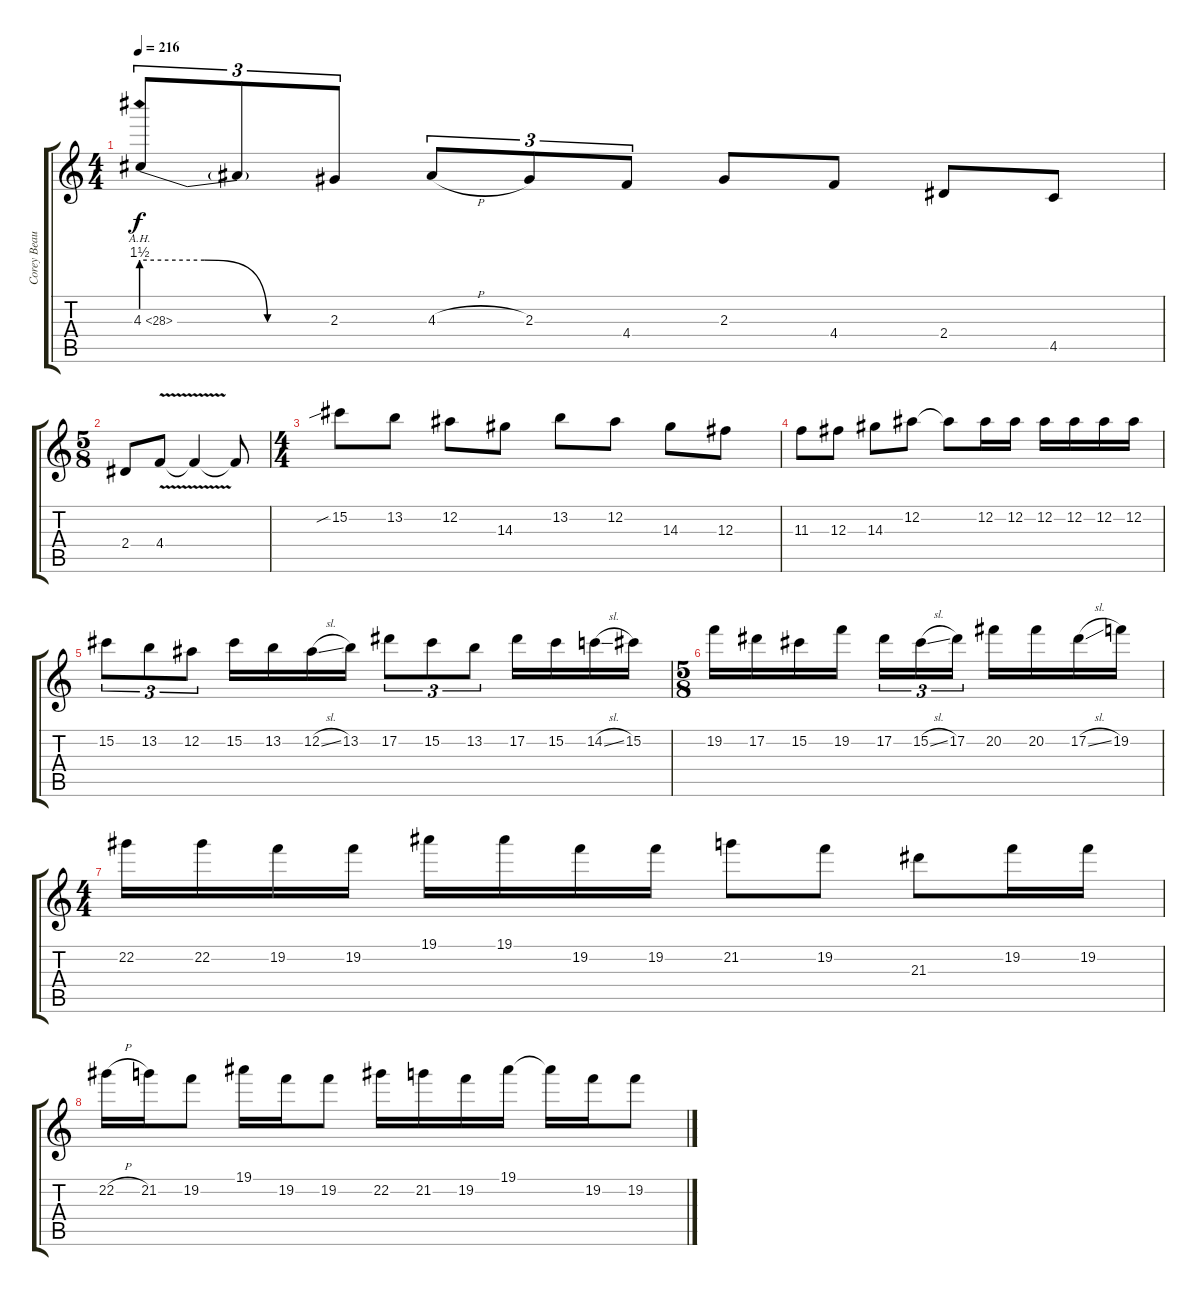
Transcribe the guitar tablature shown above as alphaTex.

\track ("Corey Beaulieu (lead guitar)" "Corey Beau") {instrument distortionguitar}
\staff {score tabs}
\tuning (Eb4 Bb3 Gb3 Db3 Ab2 Eb2) {hide}
\ts (4 4)
\tempo 216
\clef g2
\ks c
4.3{be (custom 0 6 20 6 40 0 60 0) ah 24}.8{tu (3 2) dy f} 4.3{t}.8{tu (3 2)} 2.3.8{tu (3 2)} 4.3{h}.8{tu (3 2)} 2.3.8{tu (3 2)} 4.4.8{tu (3 2)} 2.3.8 4.4.8 2.4.8 4.5.8 |
\ts (5 8)
2.4.8 4.4{v}.8 4.4{t}.4 4.4{t}.8 |
\ts (4 4)
15.2{sib}.8 13.2.8 12.2.8 14.3.8 13.2.8 12.2.8 14.3.8 12.3.8 |
11.3.8 12.3.8 14.3.8 12.2.8 12.2{t}.8 12.2.16 12.2.16 12.2.16 12.2.16 12.2.16 12.2.16 |
15.2.8{tu (3 2)} 13.2.8{tu (3 2)} 12.2.8{tu (3 2)} 15.2.16 13.2.16 12.2{sl}.16 13.2.16 17.2.8{tu (3 2)} 15.2.8{tu (3 2)} 13.2.8{tu (3 2)} 17.2.16 15.2.16 14.2{sl}.16 15.2.16 |
\ts (5 8)
19.2.16 17.2.16 15.2.16 19.2.16 17.2.16{tu (3 2)} 15.2{sl}.16{tu (3 2)} 17.2.16{tu (3 2)} 20.2.16 20.2.16 17.2{sl}.16 19.2.16 |
\ts (4 4)
22.2.16 22.2.16 19.2.16 19.2.16 19.1.16 19.1.16 19.2.16 19.2.16 21.2.8 19.2.8 21.3.8 19.2.16 19.2.16 |
22.2{h}.16 21.2.16 19.2.8 19.1.16 19.2.16 19.2.8 22.2.16 21.2.16 19.2.16 19.1.16 19.1{t}.16 19.2.16 19.2.8
